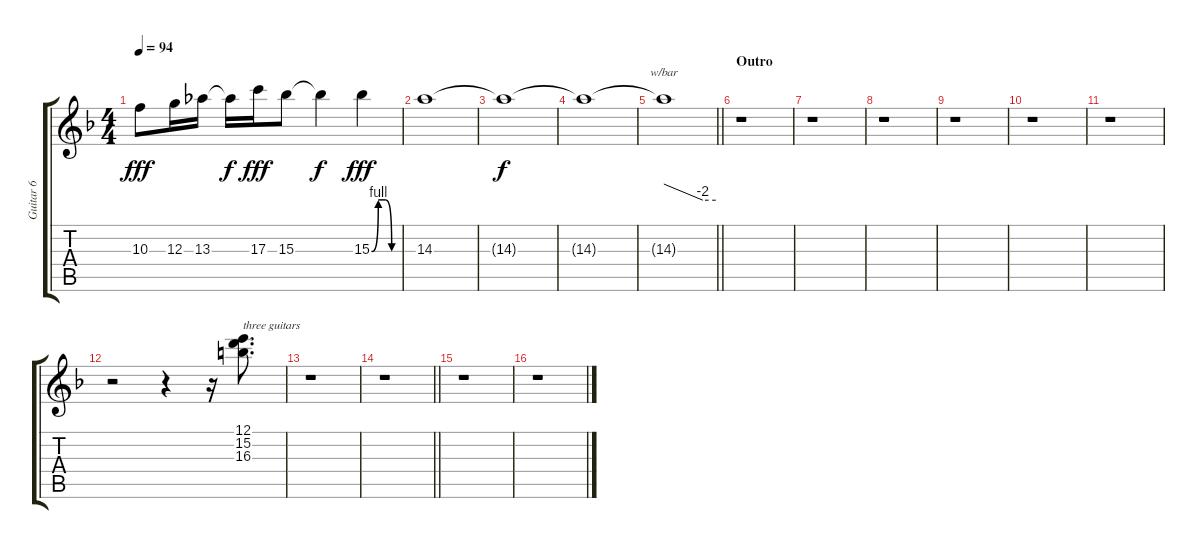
\track ("Guitar 6" "Guitar 6") {instrument distortionguitar}
\staff {score tabs}
\tuning (E4 B3 G3 D3 A2 E2) {hide}
\ts (4 4)
\tempo 94
\clef g2
\ks f
10.3.8{dy fff} 12.3.16 13.3.16 13.3{t}.16{dy f} 17.3.16{dy fff} 15.3.8 15.3{t}.4{dy f} 15.3{be (custom 0 0 15 4 30 4 45 0 60 0)}.4{dy fff} |
14.3.1 |
14.3{t}.1{dy f} |
14.3{t}.1 |
\barLineRight lightlight
14.3{t}.1{tbe (custom default 0 0 45 -8 60 -8)} |
\section ("" "Outro")
r.1 |
r.1 |
r.1 |
r.1 |
r.1 |
r.1 |
r.2 r.4 r.16 (12.1 15.2 16.3).8{d txt "three guitars"} |
r.1 |
\barLineRight lightlight
r.1 |
r.1 |
r.1
